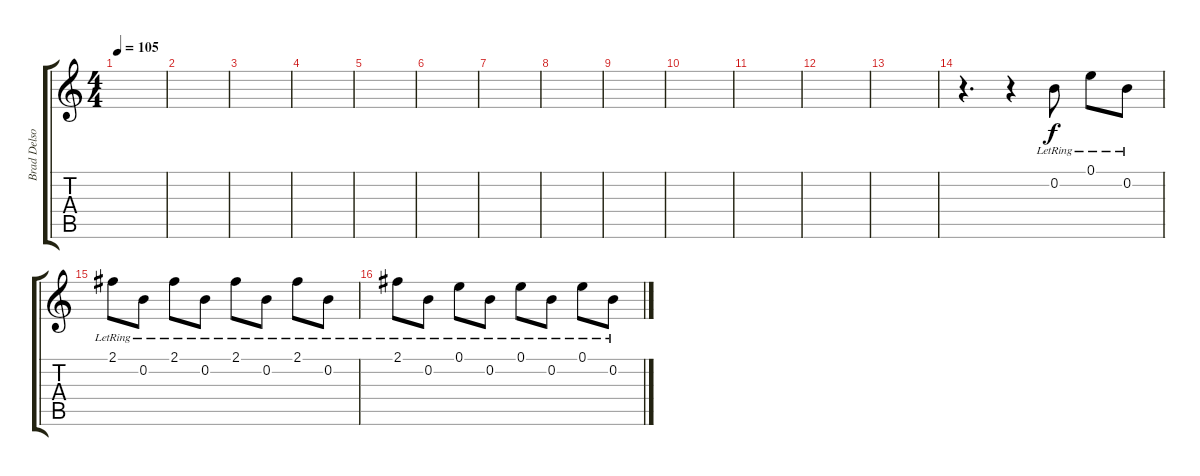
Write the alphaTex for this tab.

\track ("Brad Delson [Gtr.2]" "Brad Delso") {instrument distortionguitar}
\staff {score tabs}
\tuning (E4 B3 G3 D3 A2 D2) {hide}
\ts (4 4)
\tempo 105
\clef g2
\ks c
|
|
|
|
|
|
|
|
|
|
|
|
|
r.4{d} r.4 0.2{lr}.8 0.1{lr}.8 0.2{lr}.8 |
2.1{lr}.8 0.2{lr}.8 2.1{lr}.8 0.2{lr}.8 2.1{lr}.8 0.2{lr}.8 2.1{lr}.8 0.2{lr}.8 |
2.1{lr}.8 0.2{lr}.8 0.1{lr}.8 0.2{lr}.8 0.1{lr}.8 0.2{lr}.8 0.1{lr}.8 0.2{lr}.8
